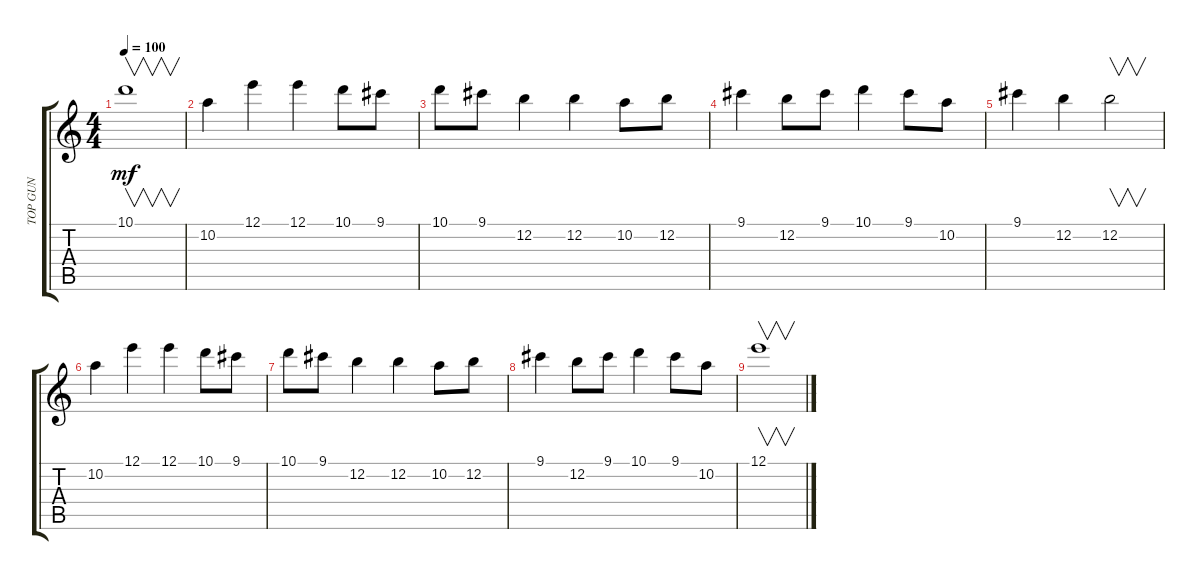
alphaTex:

\track ("TOP GUN" "TOP GUN") {instrument distortionguitar}
\staff {score tabs}
\tuning (E4 B3 G3 D3 A2 E2) {hide}
\ts (4 4)
\tempo 100
\clef g2
\ks c
10.1.1{v dy mf} |
10.2.4 12.1.4 12.1.4 10.1.8 9.1.8 |
10.1.8 9.1.8 12.2.4 12.2.4 10.2.8 12.2.8 |
9.1.4 12.2.8 9.1.8 10.1.4 9.1.8 10.2.8 |
9.1.4 12.2.4 12.2.2{v} |
10.2.4 12.1.4 12.1.4 10.1.8 9.1.8 |
10.1.8 9.1.8 12.2.4 12.2.4 10.2.8 12.2.8 |
9.1.4 12.2.8 9.1.8 10.1.4 9.1.8 10.2.8 |
12.1.1{v}
